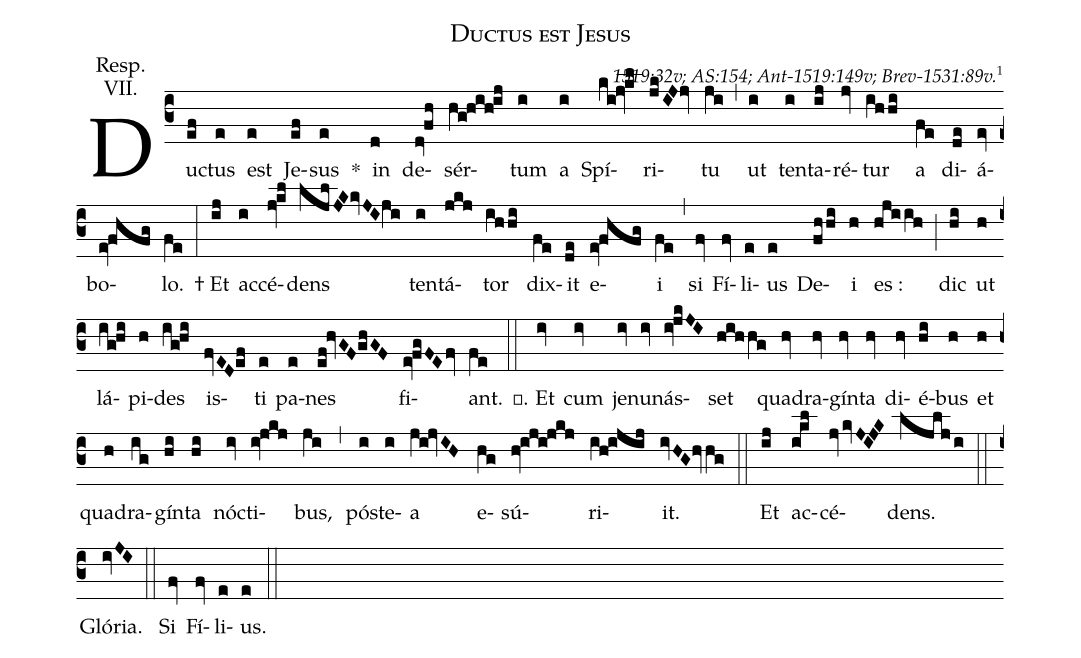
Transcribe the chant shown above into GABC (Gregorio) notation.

name: Ductus est Jesus;
commentary: 1519:32v; AS:154; Ant-1519:149v; Brev-1531:89v.\footnote{In 1519:149v. `Si' is set G.};
annotation: Resp.;
annotation: VII.;
%%
(c3) Duc(ef)tus(e) est(e) Je(ef)sus(e) *() in(d) de(dv!fh)sér(hg!hih!ij)tum(i) a(i) Spí(ki!jv!kl)ri(jkIJ/0jv)tu(ji) (,)
ut(i) ten(i)ta(ij)ré(jv)tur(ihhi) a(fe) di(de)á(ev)bo(ev!fhfg)lo.(fe) (:)

<sp>†</sp> Et(ij) ac(i)cé(jv!kl)dens(ljlJK/0kvJI/0ji) ten(i)tá(jkj)tor(ihhi) dix(fe)it(de) e(ev!fhfg)i(fe) (,)
si(fv) Fí(fv)li(e)us(e) De(fhhi)i(h) es :(hjiih) (;)
dic(hi) ut(h) lá(ig!hi)pi(h)des(ig!hi) is(fvED/0ef)ti(e) pa(e)nes(ef!hvGF/0ghGF) fi(ev!fgFEfv)ant.(fe) (::)

<sp>℣.</sp> Et(iv) cum(iv) je(iv)nu(iv)nás(iv!jkJI)set(hihhg) qua(hv)dra(hv)gín(hv)ta(hv) di(hv)é(hi)bus(h) et(h) qua(h)dra(ig)gín(hi)ta(hi) nóc(iv)ti(iv!jkj)bus,(ji) (,)
póst(i)e(i)a(ji!jvIH) e(hg)sú(hv!iji!jkj)ri(ih!ijij)it.(ivHG/0hvhg) (::)
Et(ij) ac(ikl)cé(jvkvJIJK)dens.(ljlji) (::)
Glória.(ivJI) (::)
Si(fv) Fí(fv)li(e)us.(e) (::)
